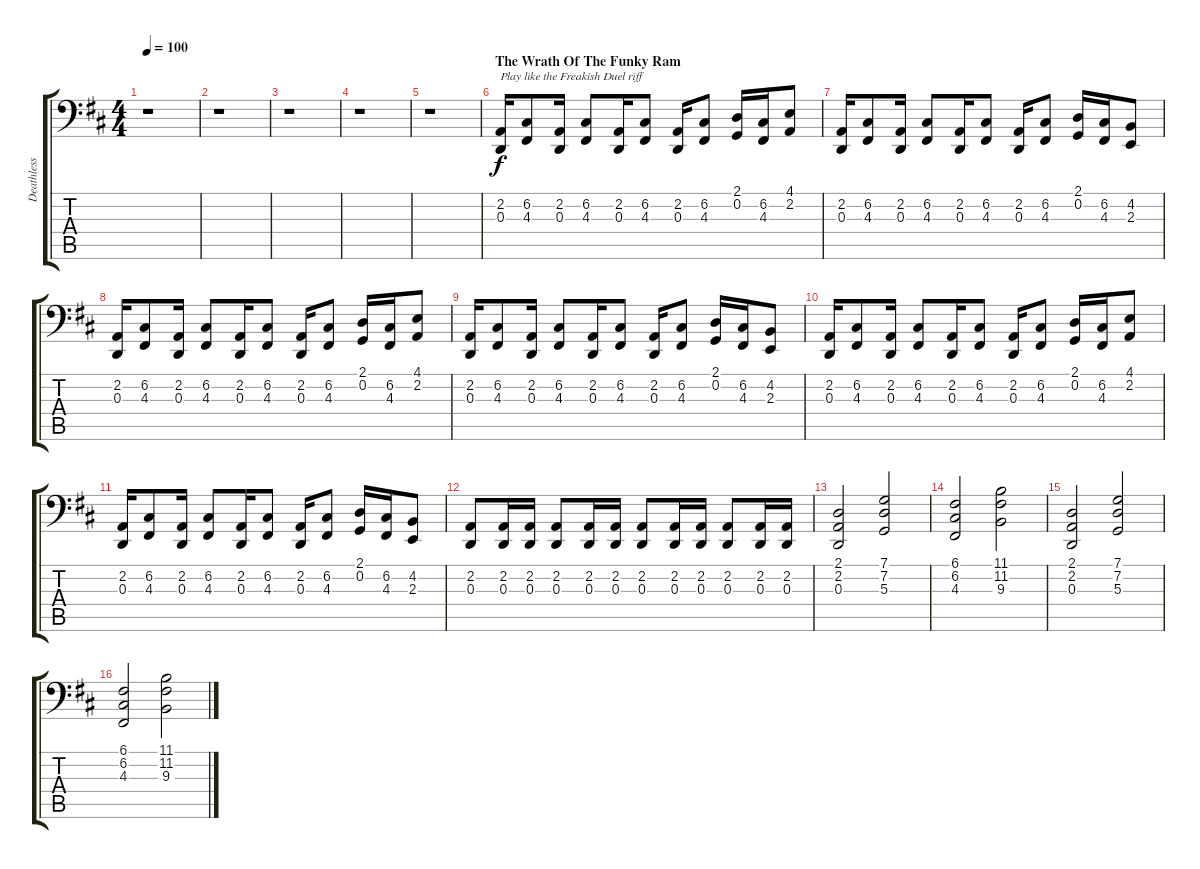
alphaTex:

\track ("Deathless Horsie (Keyboards - low)" "Deathless ") {instrument synthbrass2}
\staff {score tabs}
\tuning (C3 G2 D2 A1 E1 B0) {hide}
\ts (4 4)
\tempo 100
\clef f4
\ks d
r.1{dy f} |
r.1 |
r.1 |
r.1 |
r.1 |
\section ("" "The Wrath Of The Funky Ram")
(2.2 0.3).16{txt "Play like the Freakish Duel riff"} (6.2 4.3).8 (2.2 0.3).16 (6.2 4.3).8 (2.2 0.3).16 (6.2 4.3).8 (2.2 0.3).16 (6.2 4.3).8 (2.1 0.2).16 (6.2 4.3).16 (4.1 2.2).8 |
(2.2 0.3).16 (6.2 4.3).8 (2.2 0.3).16 (6.2 4.3).8 (2.2 0.3).16 (6.2 4.3).8 (2.2 0.3).16 (6.2 4.3).8 (2.1 0.2).16 (6.2 4.3).16 (4.2 2.3).8 |
(2.2 0.3).16 (6.2 4.3).8 (2.2 0.3).16 (6.2 4.3).8 (2.2 0.3).16 (6.2 4.3).8 (2.2 0.3).16 (6.2 4.3).8 (2.1 0.2).16 (6.2 4.3).16 (4.1 2.2).8 |
(2.2 0.3).16 (6.2 4.3).8 (2.2 0.3).16 (6.2 4.3).8 (2.2 0.3).16 (6.2 4.3).8 (2.2 0.3).16 (6.2 4.3).8 (2.1 0.2).16 (6.2 4.3).16 (4.2 2.3).8 |
(2.2 0.3).16 (6.2 4.3).8 (2.2 0.3).16 (6.2 4.3).8 (2.2 0.3).16 (6.2 4.3).8 (2.2 0.3).16 (6.2 4.3).8 (2.1 0.2).16 (6.2 4.3).16 (4.1 2.2).8 |
(2.2 0.3).16 (6.2 4.3).8 (2.2 0.3).16 (6.2 4.3).8 (2.2 0.3).16 (6.2 4.3).8 (2.2 0.3).16 (6.2 4.3).8 (2.1 0.2).16 (6.2 4.3).16 (4.2 2.3).8 |
(2.2 0.3).8 (2.2 0.3).16 (2.2 0.3).16 (2.2 0.3).8 (2.2 0.3).16 (2.2 0.3).16 (2.2 0.3).8 (2.2 0.3).16 (2.2 0.3).16 (2.2 0.3).8 (2.2 0.3).16 (2.2 0.3).16 |
(2.1 2.2 0.3).2 (7.1 7.2 5.3).2 |
(6.1 6.2 4.3).2 (11.1 11.2 9.3).2 |
(2.1 2.2 0.3).2 (7.1 7.2 5.3).2 |
(6.1 6.2 4.3).2 (11.1 11.2 9.3).2
